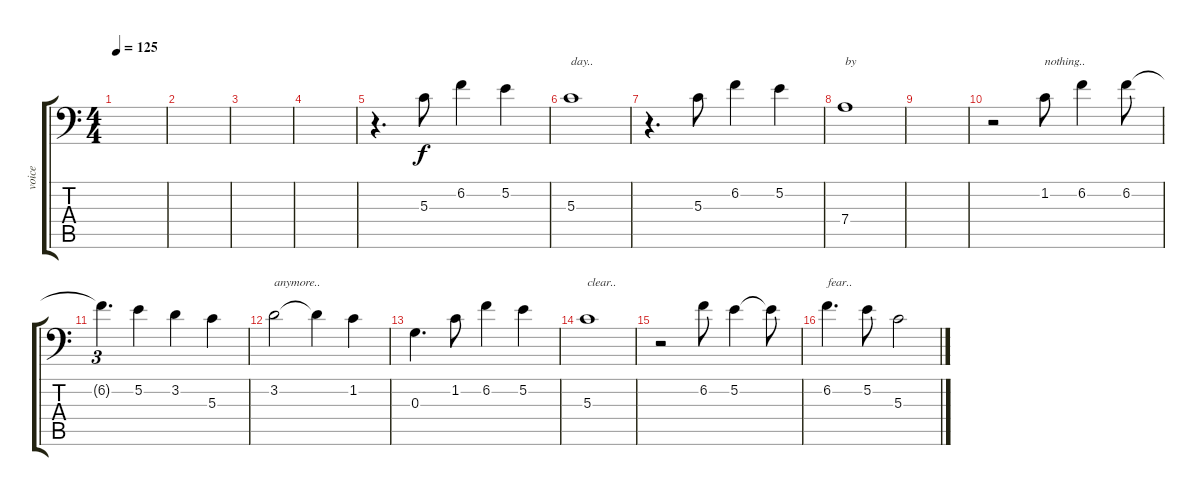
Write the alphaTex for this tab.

\track ("voice" "voice") {instrument lead3calliope}
\staff {score tabs}
\tuning (A4 B3 G3 D3 A2 E1) {hide}
\ts (4 4)
\tempo 125
\clef f4
\ks c
|
|
|
|
r.4{d} 5.3.8 6.2.4 5.2.4 |
5.3.1{txt "day.."} |
r.4{d} 5.3.8 6.2.4 5.2.4 |
7.4.1{txt "by"} |
|
r.2 1.2.8{txt "nothing.."} 6.2.4 6.2.8 |
6.2{t}.4{d tu (3 2)} 5.2.4 3.2.4 5.3.4 |
3.2.2{txt "anymore.."} 3.2{t}.4 1.2.4 |
0.3.4{d} 1.2.8 6.2.4 5.2.4 |
5.3.1{txt "clear.."} |
r.2 6.2.8 5.2.4 5.2{t}.8 |
6.2.4{d txt "fear.."} 5.2.8 5.3.2
